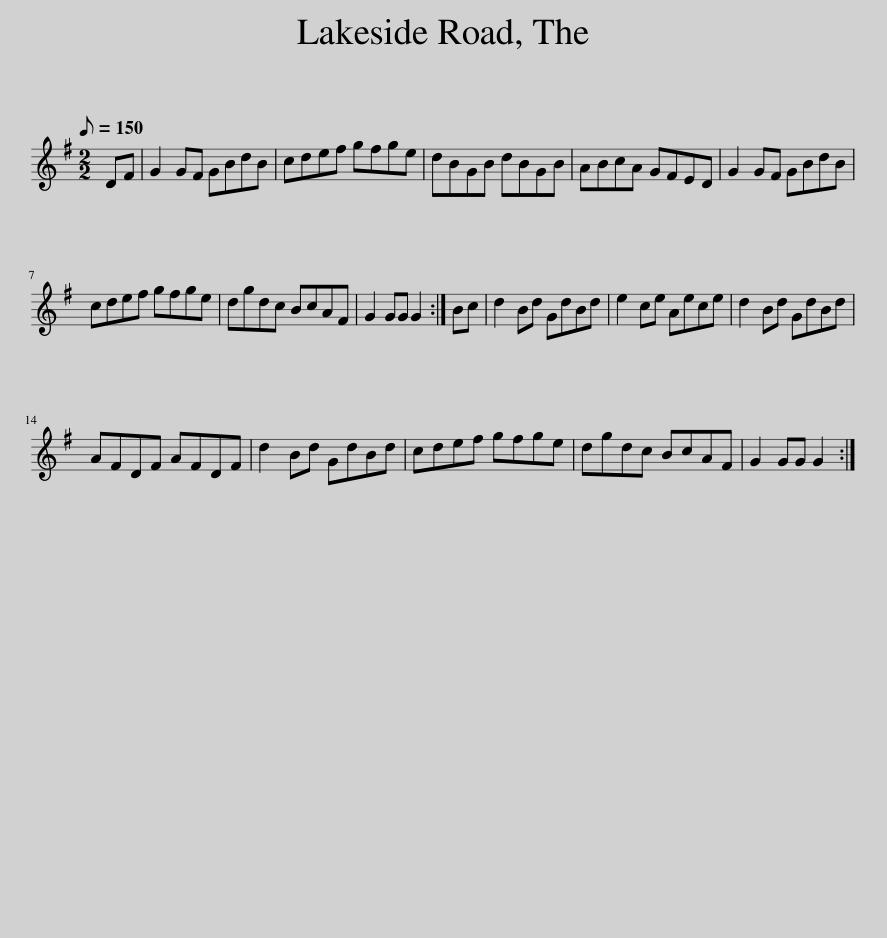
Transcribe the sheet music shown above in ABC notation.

X:1
L:1/8
Q:1/8=150
M:2/2
I:linebreak $
K:G
V:1 treble
V:1
 DF | G2 GF GBdB | cdef gfge | dBGB dBGB | ABcA GFED | %5
 G2 GF GBdB |$ cdef gfge | dgdc BcAF | G2 GG G2 :| Bc | %10
 d2 Bd GdBd | e2 ce Aece | d2 Bd GdBd |$ AFDF AFDF | d2 Bd GdBd | %15
 cdef gfge | dgdc BcAF | G2 GG G2 :| %18
